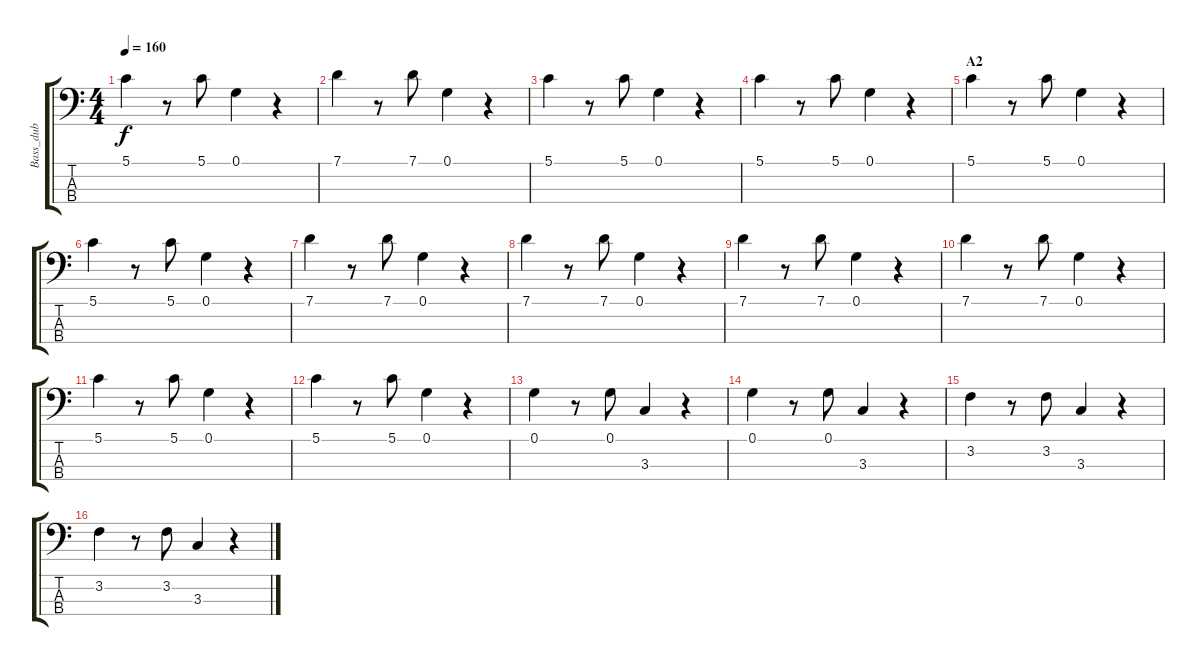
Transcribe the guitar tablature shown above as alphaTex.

\track ("Bass_dub" "Bass_dub") {instrument acousticbass}
\staff {score tabs}
\tuning (G2 D2 A1 E1) {hide}
\ts (4 4)
\tempo 160
\clef f4
\ks c
5.1.4{dy f} r.8 5.1.8 0.1.4 r.4 |
7.1.4 r.8 7.1.8 0.1.4 r.4 |
5.1.4 r.8 5.1.8 0.1.4 r.4 |
5.1.4 r.8 5.1.8 0.1.4 r.4 |
\section ("" "A2")
5.1.4 r.8 5.1.8 0.1.4 r.4 |
5.1.4 r.8 5.1.8 0.1.4 r.4 |
7.1.4 r.8 7.1.8 0.1.4 r.4 |
7.1.4 r.8 7.1.8 0.1.4 r.4 |
7.1.4 r.8 7.1.8 0.1.4 r.4 |
7.1.4 r.8 7.1.8 0.1.4 r.4 |
5.1.4 r.8 5.1.8 0.1.4 r.4 |
5.1.4 r.8 5.1.8 0.1.4 r.4 |
0.1.4 r.8 0.1.8 3.3.4 r.4 |
0.1.4 r.8 0.1.8 3.3.4 r.4 |
3.2.4 r.8 3.2.8 3.3.4 r.4 |
3.2.4 r.8 3.2.8 3.3.4 r.4
